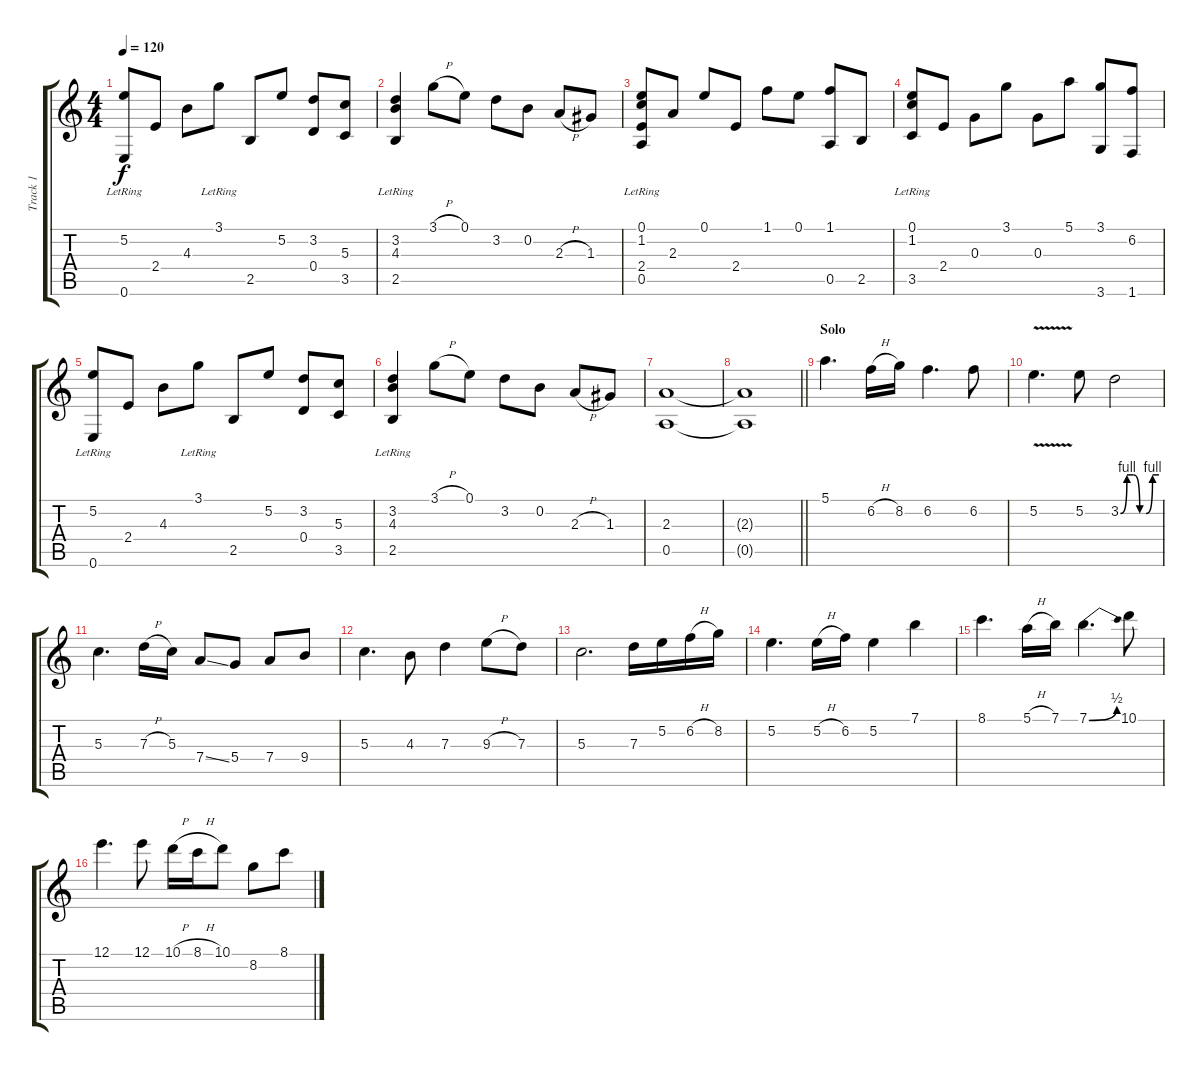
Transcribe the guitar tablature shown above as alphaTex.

\track ("Track 1" "Track 1") {instrument acousticguitarsteel}
\staff {score tabs}
\tuning (E4 B3 G3 D3 A2 E2) {hide}
\ts (4 4)
\tempo 120
\clef g2
\ks c
(5.2{lr} 0.6).8{dy f} 2.4.8 4.3.8 3.1{lr}.8 2.5.8 5.2.8 (3.2 0.4).8 (5.3 3.5).8 |
(3.2 4.3 2.5{lr}).4 3.1{h}.8 0.1.8 3.2.8 0.2.8 2.3{h}.8 1.3.8 |
(0.1 1.2 2.4 0.5{lr}).8 2.3.8 0.1.8 2.4.8 1.1.8 0.1.8 (1.1 0.5).8 2.5.8 |
(0.1 1.2 3.5{lr}).8 2.4.8 0.3.8 3.1.8 0.3.8 5.1.8 (3.1 3.6).8 (6.2 1.6).8 |
(5.2{lr} 0.6).8 2.4.8 4.3.8 3.1{lr}.8 2.5.8 5.2.8 (3.2 0.4).8 (5.3 3.5).8 |
(3.2 4.3 2.5{lr}).4 3.1{h}.8 0.1.8 3.2.8 0.2.8 2.3{h}.8 1.3.8 |
(2.3 0.5).1 |
\barLineRight lightlight
(2.3{t} 0.5{t}).1 |
\section ("" "Solo")
5.1.4{d} 6.2{h}.16 8.2.16 6.2.4{d} 6.2.8 |
5.2{v}.4{d} 5.2.8 3.2{be (custom 0 0 10 4 20 4 30 0 40 0 50 4 60 4)}.2 |
5.3.4{d} 7.3{h}.16 5.3.16 7.4{ss}.8 5.4.8 7.4.8 9.4.8 |
5.3.4{d} 4.3.8 7.3.4 9.3{h}.8 7.3.8 |
5.3.2{d} 7.3.16 5.2.16 6.2{h}.16 8.2.16 |
5.2.4{d} 5.2{h}.16 6.2.16 5.2.4 7.1.4 |
8.1.4{d} 5.1{h}.16 7.1.16 7.1{be (bend 0 0 60 2)}.4{d} 10.1.8 |
12.1.4{d} 12.1.8 10.1{h}.16 8.1{h}.16 10.1.8 8.2.8 8.1.8
